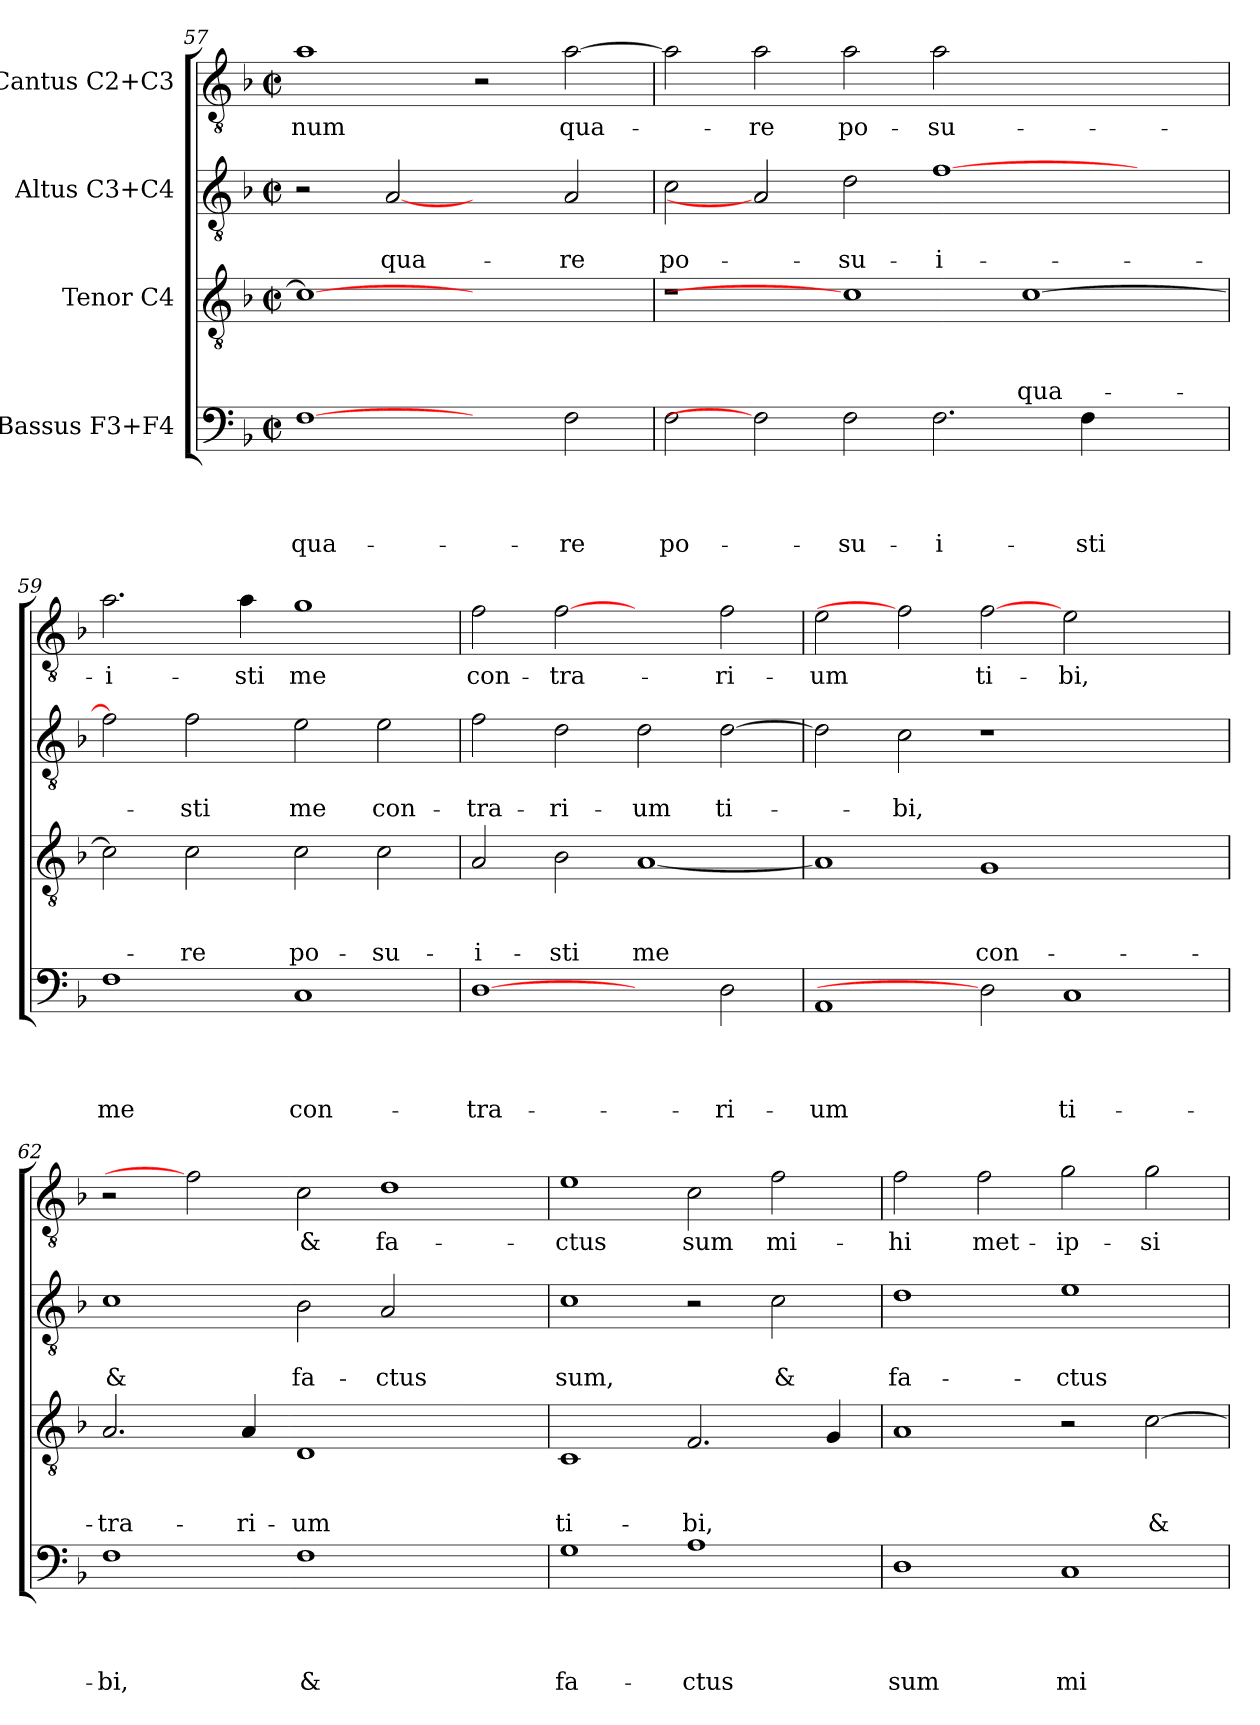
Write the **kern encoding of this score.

**kern	**text	**text	**text	**text	**kern	**text	**text	**text	**kern	**text	**text	**kern	**text
*part4	*part4	*part4	*part4	*part4	*part3	*part3	*part3	*part3	*part2	*part2	*part2	*part1	*part1
*staff4	*staff4	*staff4	*staff4	*staff4	*staff3	*staff3	*staff3	*staff3	*staff2	*staff2	*staff2	*staff1	*staff1
*I"Bassus F3+F4	*	*	*	*	*I"Tenor C4	*	*	*	*I"Altus C3+C4	*	*	*I"Cantus C2+C3	*
*clefF4	*	*	*	*	*clefGv2	*	*	*	*clefGv2	*	*	*clefGv2	*
*k[b-]	*	*	*	*	*k[b-]	*	*	*	*k[b-]	*	*	*k[b-]	*
*F:	*	*	*	*	*F:	*	*	*	*F:	*	*	*F:	*
*M2/2	*	*	*	*	*M2/2	*	*	*	*M2/2	*	*	*M2/2	*
*met(c|)	*	*	*	*	*met(c|)	*	*	*	*met(c|)	*	*	*met(c|)	*
=57	=57	=57	=57	=57	=57	=57	=57	=57	=57	=57	=57	=57	=57
!	!	!	!	!LO:LY:b	!	!	!	!	!	!	!	!	!LO:LY:b
[1F	.	.	.	qua-	1c_	.	.	.	2r	.	.	1a	-num
!	!	!	!	!	!	!	!	!	!	!	!LO:LY:b	!	!
.	.	.	.	.	.	.	.	.	[2A	.	qua-	.	.
2ryy	.	.	.	.	1ryy	.	.	.	2ryy	.	.	2r	.
!	!	!	!	!LO:LY:b	!	!	!	!	!	!	!LO:LY:b	!	!LO:LY:b
2F\	.	.	.	-re	.	.	.	.	2A/	.	-re	[>2a\	qua-
=58	=58	=58	=58	=58	=58	=58	=58	=58	=58	=58	=58	=58	=58
!	!	!	!	!LO:LY:b	!	!	!	!	!	!	!LO:LY:b	!	!
2F\	.	.	.	po-	1r	.	.	.	2c\	.	po-	2a\]	.
!	!	!	!	!	!	!	!	!	!	!	!	!	!LO:LY:b
2F]	.	.	.	.	.	.	.	.	2A]	.	.	2a\	-re
!	!	!	!	!LO:LY:b	!	!	!	!	!	!	!LO:LY:b	!	!LO:LY:b
2F\	.	.	.	-su-	1c]	.	.	.	2d\	.	-su-	2a\	po-
!	!	!	!	!LO:LY:b	!	!	!	!	!	!	!LO:LY:b	!	!LO:LY:b
2.F\	.	.	.	-i-	.	.	.	.	[>1f	.	-i-	2a\	-su-
!	!	!	!	!	!	!	!	!LO:LY:b	!	!	!	!	!
.	.	.	.	.	[>1c	.	.	qua-	.	.	.	1ryy	.
!	!	!	!	!LO:LY:b	!	!	!	!	!	!	!	!	!
4F\	.	.	.	-sti	.	.	.	.	.	.	.	.	.
2ryy	.	.	.	.	.	.	.	.	2ryy	.	.	.	.
=59	=59	=59	=59	=59	=59	=59	=59	=59	=59	=59	=59	=59	=59
!	!	!	!	!LO:LY:b	!	!	!	!	!	!	!	!	!LO:LY:b
1F	.	.	.	me	2c\]	.	.	.	2f\]	.	.	2.a\	-i-
!	!	!	!	!	!	!	!	!LO:LY:b	!	!	!LO:LY:b	!	!
.	.	.	.	.	2c\	.	.	-re	2f\	.	-sti	.	.
!	!	!	!	!	!	!	!	!	!	!	!	!	!LO:LY:b
.	.	.	.	.	.	.	.	.	.	.	.	4a\	-sti
!	!	!	!	!LO:LY:b	!	!	!	!LO:LY:b	!	!	!LO:LY:b	!	!LO:LY:b
1C	.	.	.	con-	2c\	.	.	po-	2e\	.	me	1g	me
!	!	!	!	!	!	!	!	!LO:LY:b	!	!	!LO:LY:b	!	!
.	.	.	.	.	2c\	.	.	-su-	2e\	.	con-	.	.
=60	=60	=60	=60	=60	=60	=60	=60	=60	=60	=60	=60	=60	=60
!	!	!	!	!LO:LY:b	!	!	!	!LO:LY:b	!	!	!LO:LY:b	!	!LO:LY:b
[1D	.	.	.	-tra-	2A/	.	.	-i-	2f\	.	-tra-	2f\	con-
!	!	!	!	!	!	!	!	!LO:LY:b	!	!	!LO:LY:b	!	!LO:LY:b
.	.	.	.	.	2B-\	.	.	-sti	2d\	.	-ri-	[2f	-tra-
!	!	!	!	!	!	!	!	!LO:LY:b	!	!	!LO:LY:b	!	!
2ryy	.	.	.	.	[>1A	.	.	me	2d\	.	-um	2ryy	.
!	!	!	!	!LO:LY:b	!	!	!	!	!	!	!LO:LY:b	!	!LO:LY:b
2D\	.	.	.	-ri-	.	.	.	.	[>2d\	.	ti-	2f\	-ri-
!!LO:PB:g=z
=61	=61	=61	=61	=61	=61	=61	=61	=61	=61	=61	=61	=61	=61
!	!	!	!	!LO:LY:b	!	!	!	!	!	!	!	!	!LO:LY:b
1AA	.	.	.	-um	1A]	.	.	.	2d\]	.	.	2e\	-um
!	!	!	!	!	!	!	!	!	!	!	!LO:LY:b	!	!
.	.	.	.	.	.	.	.	.	2c\	.	-bi,	2f]	.
!	!	!	!	!	!	!	!	!LO:LY:b	!	!	!	!	!LO:LY:b
2D]	.	.	.	.	1G	.	.	con-	1r	.	.	[2f	ti-
!	!	!	!	!LO:LY:b	!	!	!	!	!	!	!	!	!LO:LY:b
1C	.	.	.	ti-	.	.	.	.	.	.	.	2e\	-bi,
.	.	.	.	.	2ryy	.	.	.	2ryy	.	.	2ryy	.
=62	=62	=62	=62	=62	=62	=62	=62	=62	=62	=62	=62	=62	=62
!	!	!	!	!LO:LY:b	!	!	!	!LO:LY:b	!	!	!LO:LY:b	!	!
1F	.	.	.	-bi,	2.A/	.	.	-tra-	1c	.	&	2r	.
.	.	.	.	.	.	.	.	.	.	.	.	2f]	.
!	!	!	!	!	!	!	!	!LO:LY:b	!	!	!	!	!
.	.	.	.	.	4A/	.	.	-ri-	.	.	.	.	.
!	!	!	!	!LO:LY:b	!	!	!	!LO:LY:b	!	!	!LO:LY:b	!	!LO:LY:b
1F	.	.	.	&	1D	.	.	-um	2B-\	.	fa-	2c\	&
!	!	!	!	!	!	!	!	!	!	!	!LO:LY:b	!	!LO:LY:b
.	.	.	.	.	.	.	.	.	2A/	.	-ctus	1d	fa-
2ryy	.	.	.	.	2ryy	.	.	.	2ryy	.	.	.	.
=63	=63	=63	=63	=63	=63	=63	=63	=63	=63	=63	=63	=63	=63
!	!	!	!	!LO:LY:b	!	!	!	!LO:LY:b	!	!	!LO:LY:b	!	!LO:LY:b
1G	.	.	.	fa-	1C	.	.	ti-	1c	.	sum,	1e	-ctus
!	!	!	!	!LO:LY:b	!	!	!	!LO:LY:b	!	!	!	!	!LO:LY:b
1A	.	.	.	-ctus	2.F/	.	.	-bi,	2r	.	.	2c\	sum
!	!	!	!	!	!	!	!	!	!	!	!LO:LY:b	!	!LO:LY:b
.	.	.	.	.	.	.	.	.	2c\	.	&	2f\	mi-
.	.	.	.	.	4G/	.	.	.	.	.	.	.	.
=64	=64	=64	=64	=64	=64	=64	=64	=64	=64	=64	=64	=64	=64
!	!	!	!	!LO:LY:b	!	!	!	!	!	!	!LO:LY:b	!	!LO:LY:b
1D	.	.	.	sum	1A	.	.	.	1d	.	fa-	2f\	-hi
!	!	!	!	!	!	!	!	!	!	!	!	!	!LO:LY:b
.	.	.	.	.	.	.	.	.	.	.	.	2f\	met-
!	!	!	!	!LO:LY:b	!	!	!	!	!	!	!LO:LY:b	!	!LO:LY:b
1C	.	.	.	mi-	2r	.	.	.	1e	.	-ctus	2g\	-ip-
!	!	!	!	!	!	!	!	!LO:LY:b	!	!	!	!	!LO:LY:b
.	.	.	.	.	[>2c\	.	.	&	.	.	.	2g\	-si
=	=	=	=	=	=	=	=	=	=	=	=	=	=
*-	*-	*-	*-	*-	*-	*-	*-	*-	*-	*-	*-	*-	*-
